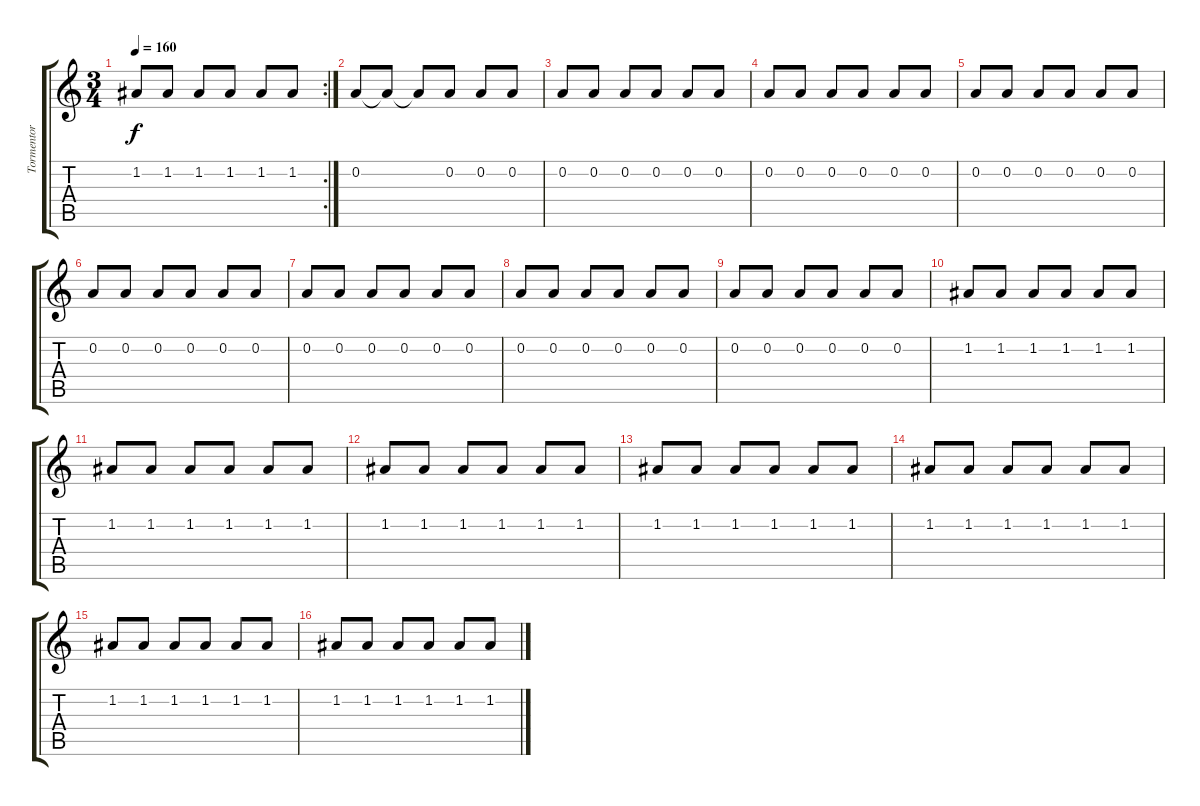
\track ("Tormentor" "Tormentor") {instrument distortionguitar}
\staff {score tabs}
\tuning (D4 A3 F3 C3 G2 D2) {hide}
\rc 2
\ts (3 4)
\tempo 160
\clef g2
\ks c
1.2.8{dy f} 1.2.8 1.2.8 1.2.8 1.2.8 1.2.8 |
0.2.8 0.2{t}.8 0.2{t}.8 0.2.8 0.2.8 0.2.8 |
0.2.8 0.2.8 0.2.8 0.2.8 0.2.8 0.2.8 |
0.2.8 0.2.8 0.2.8 0.2.8 0.2.8 0.2.8 |
0.2.8 0.2.8 0.2.8 0.2.8 0.2.8 0.2.8 |
0.2.8 0.2.8 0.2.8 0.2.8 0.2.8 0.2.8 |
0.2.8 0.2.8 0.2.8 0.2.8 0.2.8 0.2.8 |
0.2.8 0.2.8 0.2.8 0.2.8 0.2.8 0.2.8 |
0.2.8 0.2.8 0.2.8 0.2.8 0.2.8 0.2.8 |
1.2.8 1.2.8 1.2.8 1.2.8 1.2.8 1.2.8 |
1.2.8 1.2.8 1.2.8 1.2.8 1.2.8 1.2.8 |
1.2.8 1.2.8 1.2.8 1.2.8 1.2.8 1.2.8 |
1.2.8 1.2.8 1.2.8 1.2.8 1.2.8 1.2.8 |
1.2.8 1.2.8 1.2.8 1.2.8 1.2.8 1.2.8 |
1.2.8 1.2.8 1.2.8 1.2.8 1.2.8 1.2.8 |
1.2.8 1.2.8 1.2.8 1.2.8 1.2.8 1.2.8
